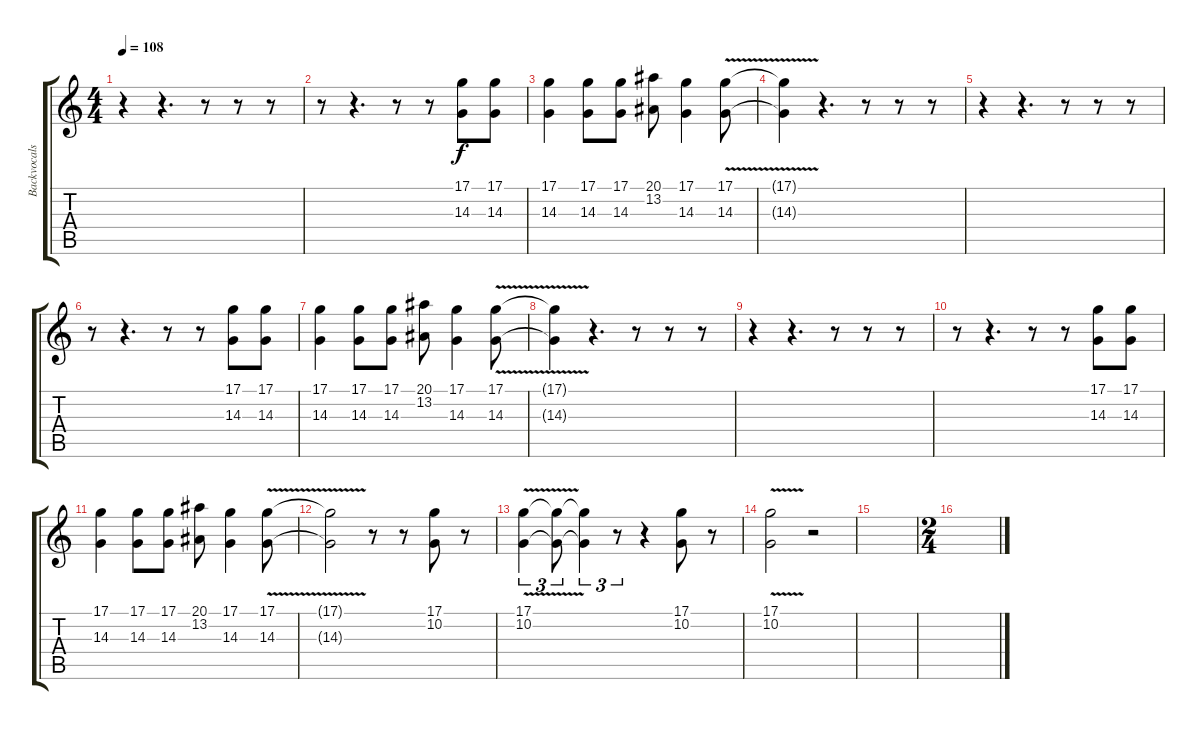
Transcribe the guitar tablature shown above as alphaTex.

\track ("Backvocals" "Backvocals") {instrument lead6voice}
\staff {score tabs}
\tuning (D4 A3 F3 C3 G2 D2) {hide}
\ts (4 4)
\tempo 108
\clef g2
\ks c
r.4{dy f} r.4{d} r.8 r.8 r.8 |
r.8 r.4{d} r.8 r.8 (17.1 14.3).8 (17.1 14.3).8 |
(17.1 14.3).4 (17.1 14.3).8 (17.1 14.3).8 (20.1 13.2).8 (17.1 14.3).4 (17.1{v} 14.3).8 |
(17.1{t} 14.3{t}).4 r.4{d} r.8 r.8 r.8 |
r.4 r.4{d} r.8 r.8 r.8 |
r.8 r.4{d} r.8 r.8 (17.1 14.3).8 (17.1 14.3).8 |
(17.1 14.3).4 (17.1 14.3).8 (17.1 14.3).8 (20.1 13.2).8 (17.1 14.3).4 (17.1{v} 14.3).8 |
(17.1{t} 14.3{t}).4 r.4{d} r.8 r.8 r.8 |
r.4 r.4{d} r.8 r.8 r.8 |
r.8 r.4{d} r.8 r.8 (17.1 14.3).8 (17.1 14.3).8 |
(17.1 14.3).4 (17.1 14.3).8 (17.1 14.3).8 (20.1 13.2).8 (17.1 14.3).4 (17.1{v} 14.3).8 |
(17.1{t} 14.3{t}).2 r.8 r.8 (17.1 10.2).8 r.8 |
(17.1{v} 10.2).4{tu (3 2)} (17.1{t} 10.2{t}).8{tu (3 2)} (17.1{t} 10.2{t}).4{tu (3 2)} r.8{tu (3 2)} r.4 (17.1 10.2).8 r.8 |
(17.1{v} 10.2).2 r.2 |
|
\ts (2 4)
